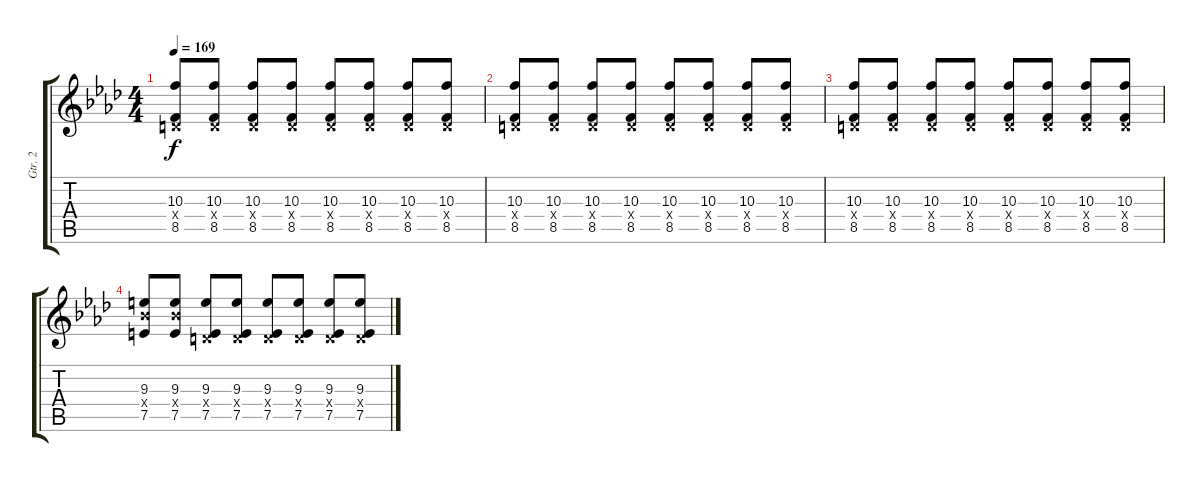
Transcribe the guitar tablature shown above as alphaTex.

\track ("Gtr. 2" "Gtr. 2") {instrument distortionguitar}
\staff {score tabs}
\tuning (E4 B3 G3 D3 A2 E2) {hide}
\ts (4 4)
\tempo 169
\clef g2
\ks fminor
(10.3 0.4{x} 8.5).8{dy f} (10.3 0.4{x} 8.5).8 (10.3 0.4{x} 8.5).8 (10.3 0.4{x} 8.5).8 (10.3 0.4{x} 8.5).8 (10.3 0.4{x} 8.5).8 (10.3 0.4{x} 8.5).8 (10.3 0.4{x} 8.5).8 |
(10.3 0.4{x} 8.5).8 (10.3 0.4{x} 8.5).8 (10.3 0.4{x} 8.5).8 (10.3 0.4{x} 8.5).8 (10.3 0.4{x} 8.5).8 (10.3 0.4{x} 8.5).8 (10.3 0.4{x} 8.5).8 (10.3 0.4{x} 8.5).8 |
(10.3 0.4{x} 8.5).8 (10.3 0.4{x} 8.5).8 (10.3 0.4{x} 8.5).8 (10.3 0.4{x} 8.5).8 (10.3 0.4{x} 8.5).8 (10.3 0.4{x} 8.5).8 (10.3 0.4{x} 8.5).8 (10.3 0.4{x} 8.5).8 |
(9.3 8.4{x} 7.5).8 (9.3 8.4{x} 7.5).8 (9.3 0.4{x} 7.5).8 (9.3 0.4{x} 7.5).8 (9.3 0.4{x} 7.5).8 (9.3 0.4{x} 7.5).8 (9.3 0.4{x} 7.5).8 (9.3 0.4{x} 7.5).8
